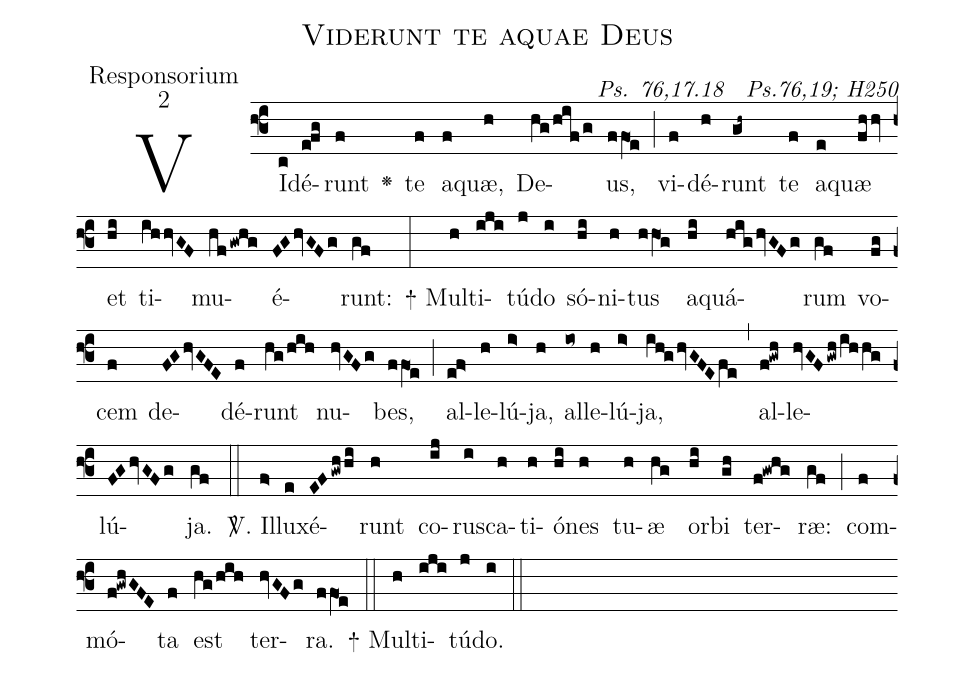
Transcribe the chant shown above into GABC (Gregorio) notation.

name:Viderunt te aquae Deus;
office-part:Responsorium;
mode:2;
commentary:ꝶ Ps. 76,17.18 ꝟ Ps.76,19; H250;
%%
(f3)VI(c)dé(efg)runt(f) <v>\greheightstar</v>()
te(f) a(f)quæ,(h) De(hg/hif/g)us,(ffO1e) (;)
vi(f)dé(h)runt(gh~) te(f) a(e)quæ(fhhv)
et(hi) ti(ihhvGF)mu(hfgwhg)é(FGhvGFg)runt:(gf)  (:)

+
Mul(h)ti(iji)tú(j)do(i) só(hi)ni(h)tus(hhO1g)
a(hi)quá(highvGFg)rum(gf) vo(fg)cem(f)
de(FGhvGFE)dé(f)runt(hg/hih) nu(hvGFg)bes,(ffO1e) (;)
al(ef>)le(h)lú(i>)ja,(h) al(io~)le(h)lú(i>)ja,(iV!h!ghvGFEfe) (,)
al(f!gwh)le(hvGFgwh/ih/hg)lú(FGhvGFg)ja.(gf) (::)

<sp>V/</sp>.
Il(f>)lu(e)xé(EFgwh/hi)runt(h)
co(ij)ru(i)sca(h)ti(h)ó(hi)nes(h) tu(h)æ(hg)
or(hi)bi(gh) ter(f!gwhg)ræ:(gf) (;)
com(f)mó(f!gwhGFE)ta(f) est(hg/hih) ter(hvGFg)ra.(ffO1e) (::)

+
Mul(h)ti(iji)tú(j)do.(i) (::)
